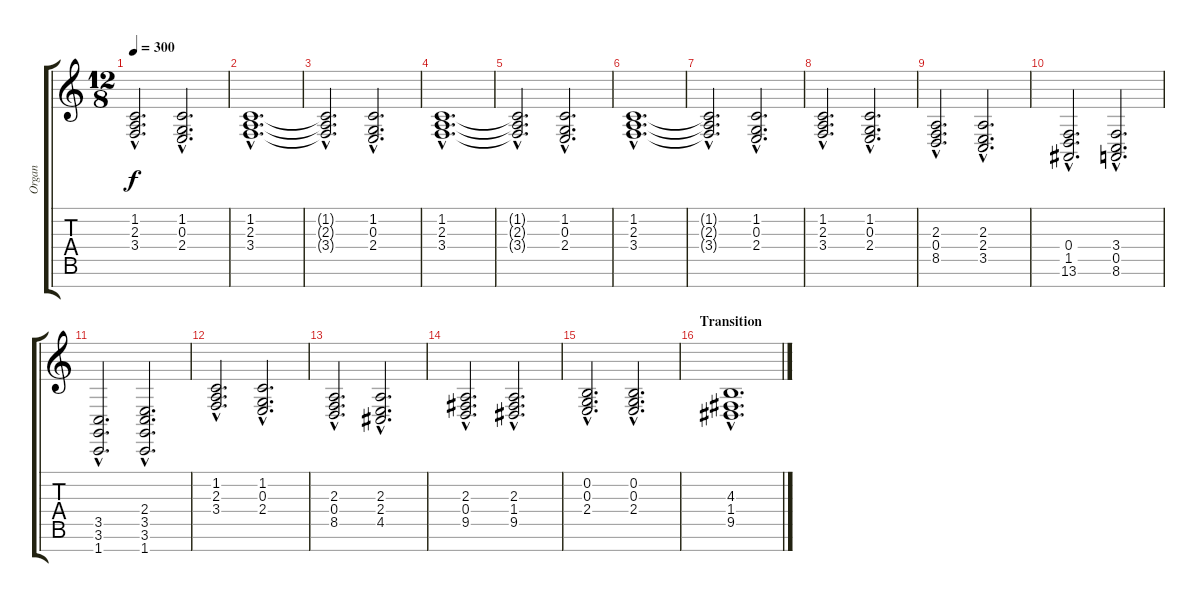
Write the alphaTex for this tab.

\track ("Organ" "Organ") {instrument churchorgan}
\staff {score tabs}
\tuning (E4 B3 G3 D3 A2 E2 B1) {hide}
\ts (12 8)
\tempo 300
\clef g2
\ks c
(1.2{hac t} 2.3{hac t} 3.4{hac t}).2{d dy f} (1.2{hac} 0.3{hac} 2.4{hac}).2{d} |
(1.2{hac} 2.3{hac} 3.4{hac}).1{d} |
(1.2{hac t} 2.3{hac t} 3.4{hac t}).2{d} (1.2{hac} 0.3{hac} 2.4{hac}).2{d} |
(1.2{hac} 2.3{hac} 3.4{hac}).1{d} |
(1.2{hac t} 2.3{hac t} 3.4{hac t}).2{d} (1.2{hac} 0.3{hac} 2.4{hac}).2{d} |
(1.2{hac} 2.3{hac} 3.4{hac}).1{d} |
(1.2{hac t} 2.3{hac t} 3.4{hac t}).2{d} (1.2{hac} 0.3{hac} 2.4{hac}).2{d} |
(1.2{hac} 2.3{hac} 3.4{hac}).2{d} (1.2{hac} 0.3{hac} 2.4{hac}).2{d} |
(2.3{hac} 0.4{hac} 8.5{hac}).2{d} (2.3{hac} 2.4{hac} 3.5{hac}).2{d} |
(0.4{hac} 1.5{hac} 13.6{hac}).2{d} (3.4{hac} 0.5{hac} 8.6{hac}).2{d} |
(3.5{hac} 3.6{hac} 1.7{hac}).2{d} (2.4{hac} 3.5{hac} 3.6{hac} 1.7{hac}).2{d} |
(1.2{hac} 2.3{hac} 3.4{hac}).2{d} (1.2{hac} 0.3{hac} 2.4{hac}).2{d} |
(2.3{hac} 0.4{hac} 8.5{hac}).2{d} (2.3{hac} 2.4{hac} 4.5{hac}).2{d} |
(2.3{hac} 0.4{hac} 9.5{hac}).2{d} (2.3{hac} 1.4{hac} 9.5{hac}).2{d} |
(0.2{hac} 0.3{hac} 2.4{hac}).2{d} (0.2{hac} 0.3{hac} 2.4{hac}).2{d} |
\section ("" "Transition")
(4.3{hac} 1.4{hac} 9.5{hac}).1{d}
